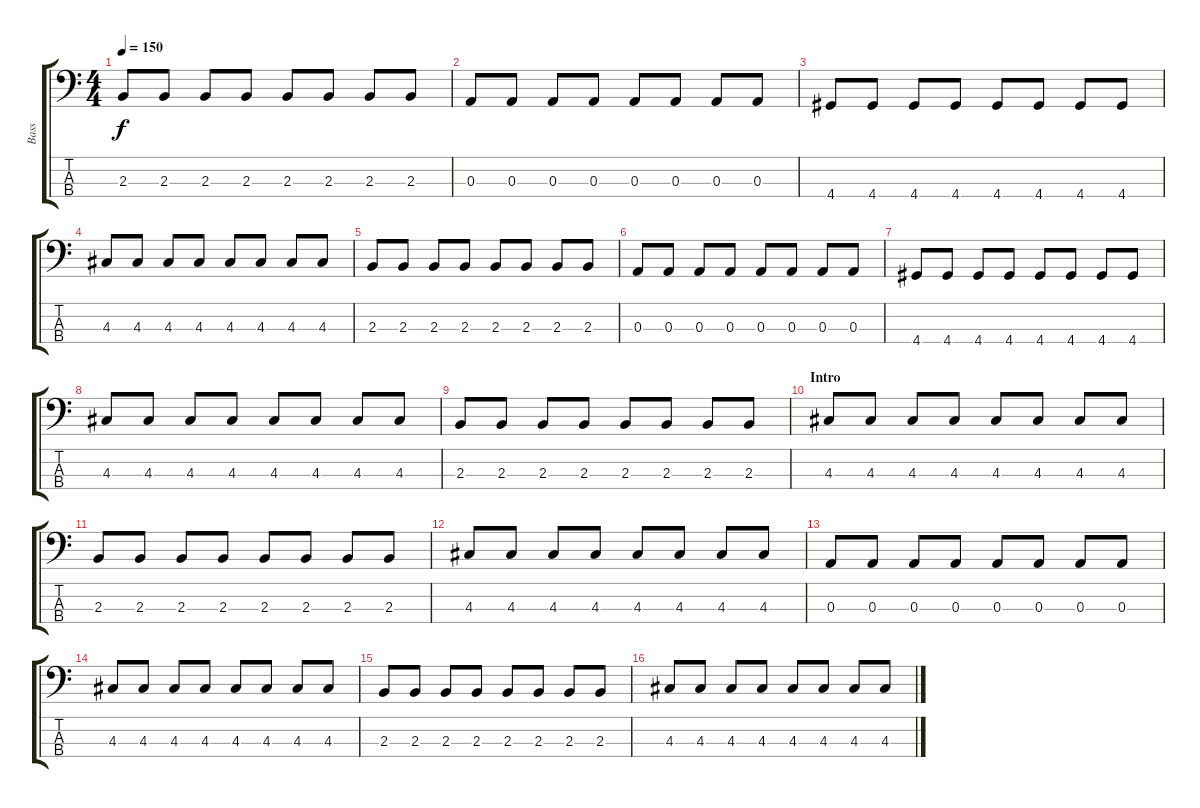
\track ("Bass" "Bass") {instrument electricbasspick}
\staff {score tabs}
\tuning (G2 D2 A1 E1) {hide}
\ts (4 4)
\tempo 150
\clef f4
\ks c
2.3.8{dy f} 2.3.8 2.3.8 2.3.8 2.3.8 2.3.8 2.3.8 2.3.8 |
0.3.8 0.3.8 0.3.8 0.3.8 0.3.8 0.3.8 0.3.8 0.3.8 |
4.4.8 4.4.8 4.4.8 4.4.8 4.4.8 4.4.8 4.4.8 4.4.8 |
4.3.8 4.3.8 4.3.8 4.3.8 4.3.8 4.3.8 4.3.8 4.3.8 |
2.3.8 2.3.8 2.3.8 2.3.8 2.3.8 2.3.8 2.3.8 2.3.8 |
0.3.8 0.3.8 0.3.8 0.3.8 0.3.8 0.3.8 0.3.8 0.3.8 |
4.4.8 4.4.8 4.4.8 4.4.8 4.4.8 4.4.8 4.4.8 4.4.8 |
4.3.8 4.3.8 4.3.8 4.3.8 4.3.8 4.3.8 4.3.8 4.3.8 |
2.3.8 2.3.8 2.3.8 2.3.8 2.3.8 2.3.8 2.3.8 2.3.8 |
\section ("" "Intro")
4.3.8 4.3.8 4.3.8 4.3.8 4.3.8 4.3.8 4.3.8 4.3.8 |
2.3.8 2.3.8 2.3.8 2.3.8 2.3.8 2.3.8 2.3.8 2.3.8 |
4.3.8 4.3.8 4.3.8 4.3.8 4.3.8 4.3.8 4.3.8 4.3.8 |
0.3.8 0.3.8 0.3.8 0.3.8 0.3.8 0.3.8 0.3.8 0.3.8 |
4.3.8 4.3.8 4.3.8 4.3.8 4.3.8 4.3.8 4.3.8 4.3.8 |
2.3.8 2.3.8 2.3.8 2.3.8 2.3.8 2.3.8 2.3.8 2.3.8 |
4.3.8 4.3.8 4.3.8 4.3.8 4.3.8 4.3.8 4.3.8 4.3.8
